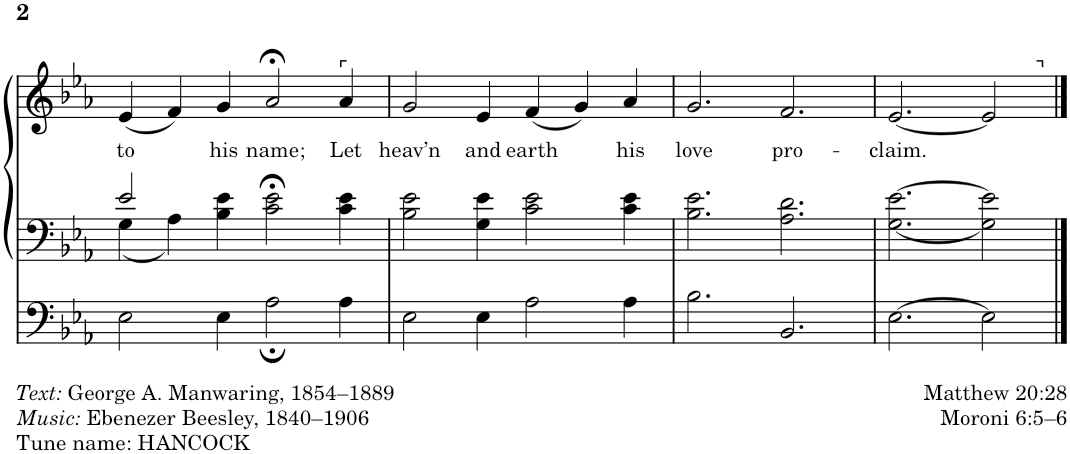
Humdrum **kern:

**kern	**kern	**kern	**text
*part1	*part1	*part1	*part1
*staff3	*staff2	*staff1	*staff1
*I"Organ	*	*	*
*I'Org.	*	*	*
!!LO:PB:g=z
*clefF4	*clefF4	*clefG2	*
*k[b-e-a-]	*k[b-e-a-]	*k[b-e-a-]	*
*M6/4	*M6/4	*M6/4	*
=17	=17	=17	=17
*	*^	*	*
!	!	!	!	!LO:LY:b
2E-\	2e-/	4G\	(4e-/	to
.	.	4A-\	4f/)	.
!	!	!	!	!LO:LY:b
4E-\	4B-\ 4e-\	1ryy	4g/	his
!	!	!	!	!LO:LY:b
2A-;\	2c\;< 2e-\;<	.	2a-;</	name;
!	!	!	!LO:TX:a:t=⌜	!
!	!	!	!	!LO:LY:b
4A-\	4c\ 4e-\	.	4a-/	Let
*	*v	*v	*	*
=18	=18	=18	=18
!	!	!	!LO:LY:b
2E-\	2B-\ 2e-\	2g/	heav’n
!	!	!	!LO:LY:b
4E-\	4G\ 4e-\	4e-/	and
!	!	!	!LO:LY:b
2A-\	2c\ 2e-\	(4f/	earth
.	.	4g/)	.
!	!	!	!LO:LY:b
4A-\	4c\ 4e-\	4a-/	his
=19	=19	=19	=19
!	!	!	!LO:LY:b
2.B-\	2.B-\ 2.e-\	2.g/	love
!	!	!	!LO:LY:b
2.BB-/	2.A-\ 2.d\	2.f/	pro-
=20	=20	=20	=20
!	!	!	!LO:LY:b
*	*	*^	*
[2.E-\	[2.G\ [2.e-\	[2.e-/	1ryy	-claim.
2E-\]	2G\] 2e-\]	2e-/]	.	.
.	.	.	8ryy	.
!	!	!	!LO:TX:a:t=⌝	!
.	.	.	8ryy	.
*	*	*v	*v	*
==	==	==	==
*-	*-	*-	*-
